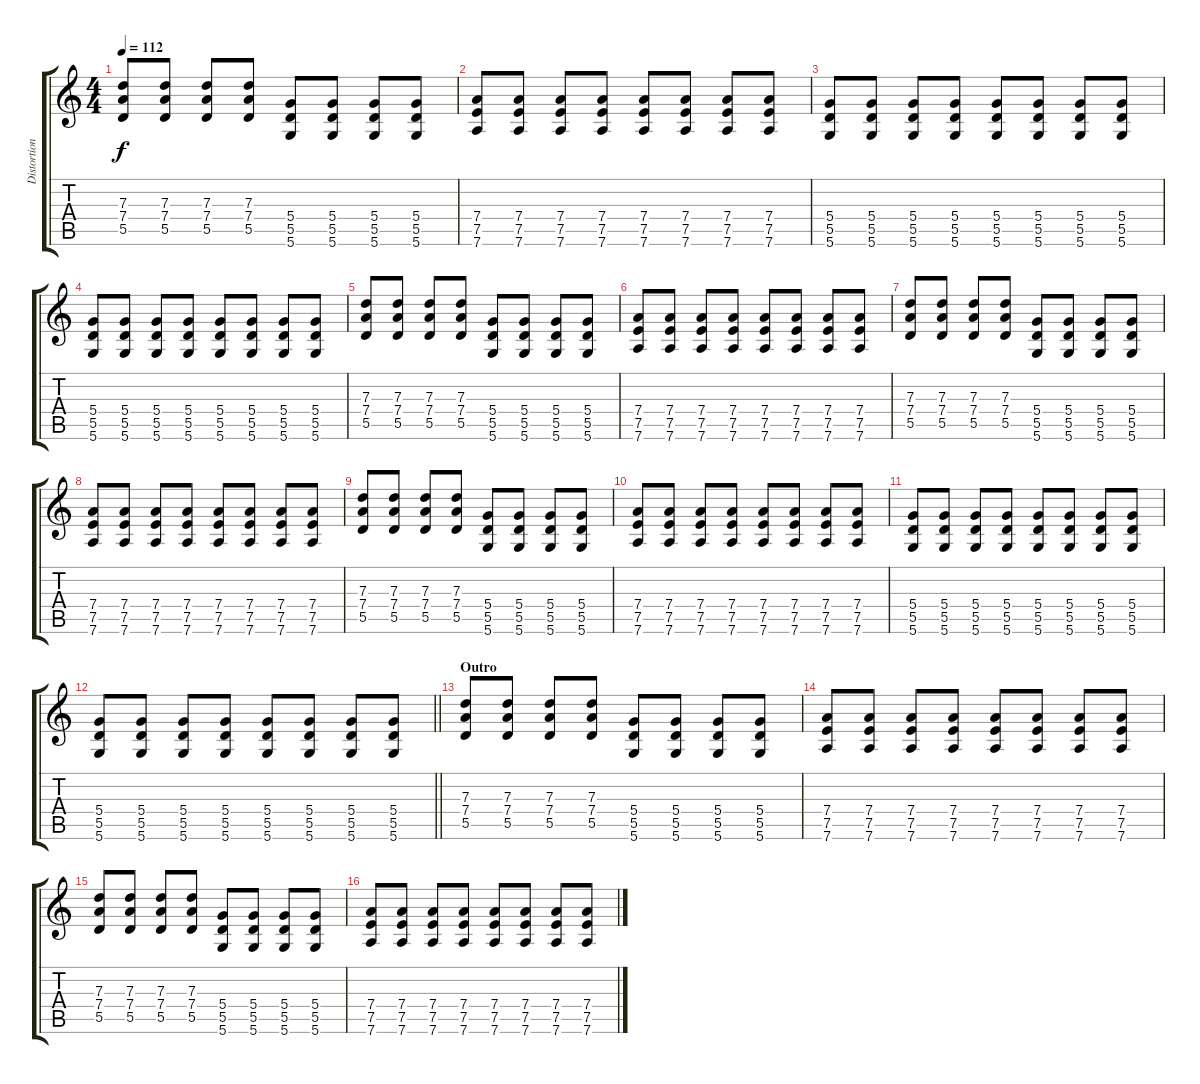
\track ("Distortion Guitar- Matt Skiba" "Distortion") {instrument distortionguitar}
\staff {score tabs}
\tuning (E4 B3 G3 D3 A2 D2) {hide}
\ts (4 4)
\tempo 112
\clef g2
\ks c
(7.3 7.4 5.5).8{dy f} (7.3 7.4 5.5).8 (7.3 7.4 5.5).8 (7.3 7.4 5.5).8 (5.4 5.5 5.6).8 (5.4 5.5 5.6).8 (5.4 5.5 5.6).8 (5.4 5.5 5.6).8 |
(7.4 7.5 7.6).8 (7.4 7.5 7.6).8 (7.4 7.5 7.6).8 (7.4 7.5 7.6).8 (7.4 7.5 7.6).8 (7.4 7.5 7.6).8 (7.4 7.5 7.6).8 (7.4 7.5 7.6).8 |
(5.4 5.5 5.6).8 (5.4 5.5 5.6).8 (5.4 5.5 5.6).8 (5.4 5.5 5.6).8 (5.4 5.5 5.6).8 (5.4 5.5 5.6).8 (5.4 5.5 5.6).8 (5.4 5.5 5.6).8 |
(5.4 5.5 5.6).8 (5.4 5.5 5.6).8 (5.4 5.5 5.6).8 (5.4 5.5 5.6).8 (5.4 5.5 5.6).8 (5.4 5.5 5.6).8 (5.4 5.5 5.6).8 (5.4 5.5 5.6).8 |
(7.3 7.4 5.5).8 (7.3 7.4 5.5).8 (7.3 7.4 5.5).8 (7.3 7.4 5.5).8 (5.4 5.5 5.6).8 (5.4 5.5 5.6).8 (5.4 5.5 5.6).8 (5.4 5.5 5.6).8 |
(7.4 7.5 7.6).8 (7.4 7.5 7.6).8 (7.4 7.5 7.6).8 (7.4 7.5 7.6).8 (7.4 7.5 7.6).8 (7.4 7.5 7.6).8 (7.4 7.5 7.6).8 (7.4 7.5 7.6).8 |
(7.3 7.4 5.5).8 (7.3 7.4 5.5).8 (7.3 7.4 5.5).8 (7.3 7.4 5.5).8 (5.4 5.5 5.6).8 (5.4 5.5 5.6).8 (5.4 5.5 5.6).8 (5.4 5.5 5.6).8 |
(7.4 7.5 7.6).8 (7.4 7.5 7.6).8 (7.4 7.5 7.6).8 (7.4 7.5 7.6).8 (7.4 7.5 7.6).8 (7.4 7.5 7.6).8 (7.4 7.5 7.6).8 (7.4 7.5 7.6).8 |
(7.3 7.4 5.5).8 (7.3 7.4 5.5).8 (7.3 7.4 5.5).8 (7.3 7.4 5.5).8 (5.4 5.5 5.6).8 (5.4 5.5 5.6).8 (5.4 5.5 5.6).8 (5.4 5.5 5.6).8 |
(7.4 7.5 7.6).8 (7.4 7.5 7.6).8 (7.4 7.5 7.6).8 (7.4 7.5 7.6).8 (7.4 7.5 7.6).8 (7.4 7.5 7.6).8 (7.4 7.5 7.6).8 (7.4 7.5 7.6).8 |
(5.4 5.5 5.6).8 (5.4 5.5 5.6).8 (5.4 5.5 5.6).8 (5.4 5.5 5.6).8 (5.4 5.5 5.6).8 (5.4 5.5 5.6).8 (5.4 5.5 5.6).8 (5.4 5.5 5.6).8 |
\barLineRight lightlight
(5.4 5.5 5.6).8 (5.4 5.5 5.6).8 (5.4 5.5 5.6).8 (5.4 5.5 5.6).8 (5.4 5.5 5.6).8 (5.4 5.5 5.6).8 (5.4 5.5 5.6).8 (5.4 5.5 5.6).8 |
\section ("" "Outro")
(7.3 7.4 5.5).8 (7.3 7.4 5.5).8 (7.3 7.4 5.5).8 (7.3 7.4 5.5).8 (5.4 5.5 5.6).8 (5.4 5.5 5.6).8 (5.4 5.5 5.6).8 (5.4 5.5 5.6).8 |
(7.4 7.5 7.6).8 (7.4 7.5 7.6).8 (7.4 7.5 7.6).8 (7.4 7.5 7.6).8 (7.4 7.5 7.6).8 (7.4 7.5 7.6).8 (7.4 7.5 7.6).8 (7.4 7.5 7.6).8 |
(7.3 7.4 5.5).8 (7.3 7.4 5.5).8 (7.3 7.4 5.5).8 (7.3 7.4 5.5).8 (5.4 5.5 5.6).8 (5.4 5.5 5.6).8 (5.4 5.5 5.6).8 (5.4 5.5 5.6).8 |
(7.4 7.5 7.6).8 (7.4 7.5 7.6).8 (7.4 7.5 7.6).8 (7.4 7.5 7.6).8 (7.4 7.5 7.6).8 (7.4 7.5 7.6).8 (7.4 7.5 7.6).8 (7.4 7.5 7.6).8
